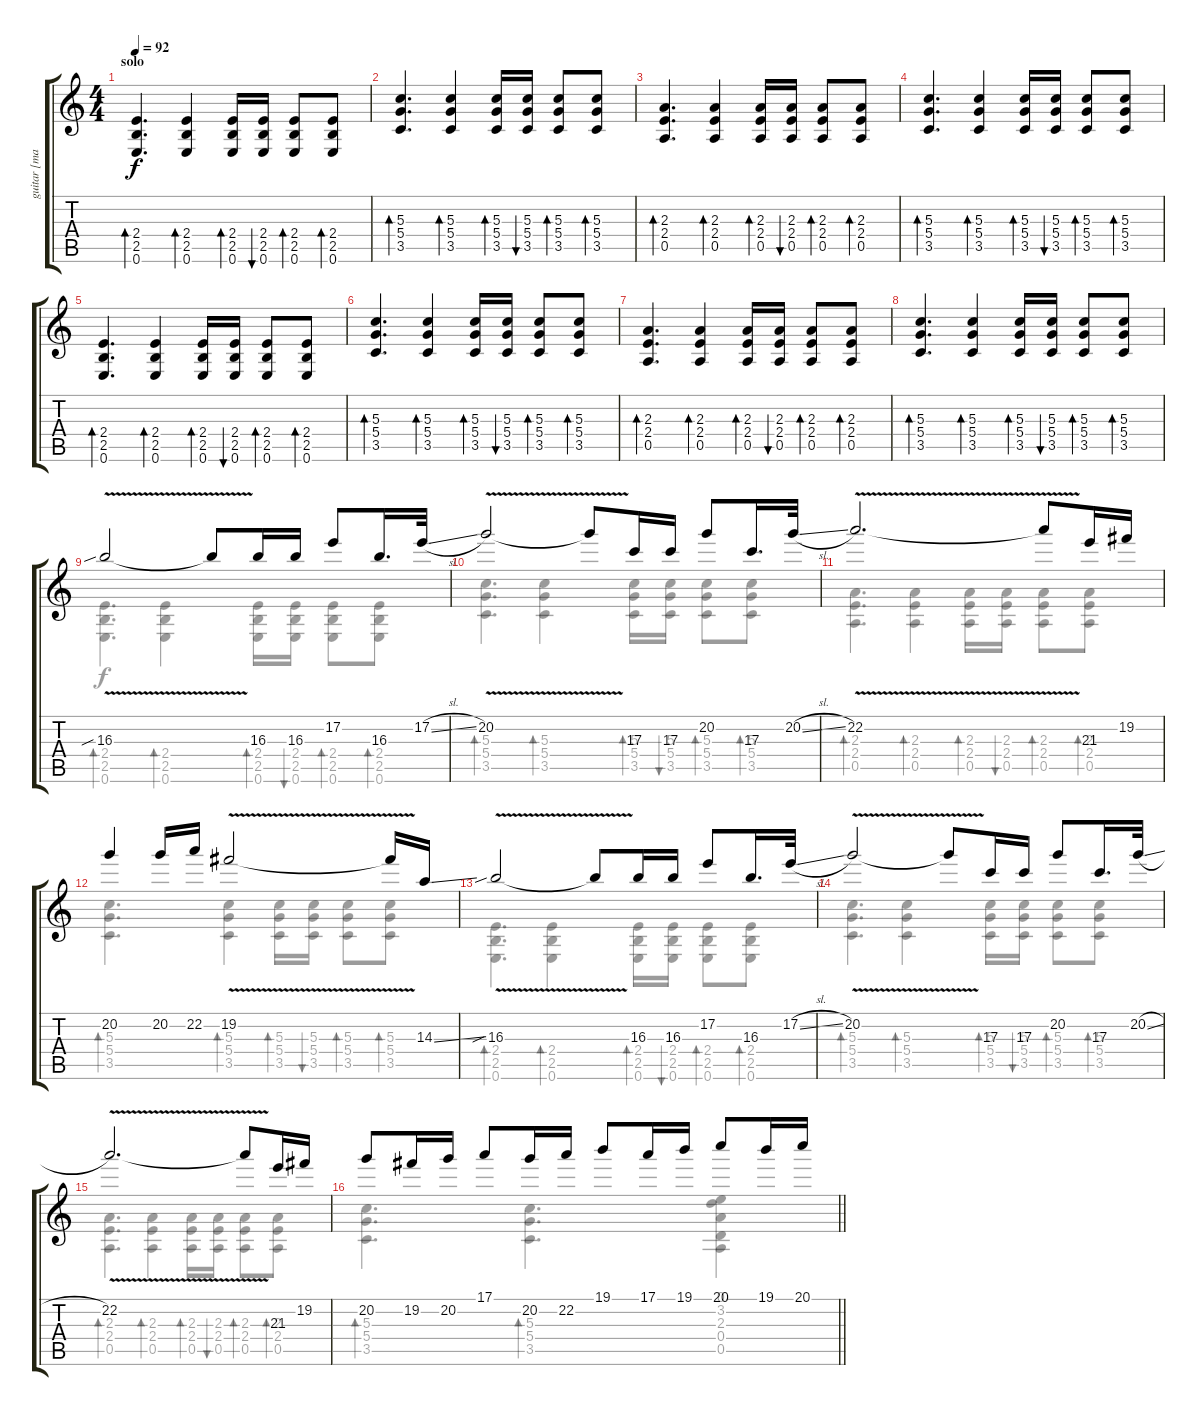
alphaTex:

\track ("guitar [maneki]" "guitar [ma") {instrument distortionguitar}
\staff {score tabs}
\tuning (E4 B3 G3 D3 A2 E2) {hide}
\voice
\ts (4 4)
\section ("" "solo")
\tempo 92
\clef g2
\ks c
(2.4 2.5 0.6).4{d bd 60 dy f} (2.4 2.5 0.6).4{bd 60} (2.4 2.5 0.6).16{bd 60} (2.4 2.5 0.6).16{bu 60} (2.4 2.5 0.6).8{bd 60} (2.4 2.5 0.6).8{bd 60} |
(5.3 5.4 3.5).4{d bd 60} (5.3 5.4 3.5).4{bd 60} (5.3 5.4 3.5).16{bd 60} (5.3 5.4 3.5).16{bu 60} (5.3 5.4 3.5).8{bd 60} (5.3 5.4 3.5).8{bd 60} |
(2.3 2.4 0.5).4{d bd 60} (2.3 2.4 0.5).4{bd 60} (2.3 2.4 0.5).16{bd 60} (2.3 2.4 0.5).16{bu 60} (2.3 2.4 0.5).8{bd 60} (2.3 2.4 0.5).8{bd 60} |
(5.3 5.4 3.5).4{d bd 60} (5.3 5.4 3.5).4{bd 60} (5.3 5.4 3.5).16{bd 60} (5.3 5.4 3.5).16{bu 60} (5.3 5.4 3.5).8{bd 60} (5.3 5.4 3.5).8{bd 60} |
(2.4 2.5 0.6).4{d bd 60} (2.4 2.5 0.6).4{bd 60} (2.4 2.5 0.6).16{bd 60} (2.4 2.5 0.6).16{bu 60} (2.4 2.5 0.6).8{bd 60} (2.4 2.5 0.6).8{bd 60} |
(5.3 5.4 3.5).4{d bd 60} (5.3 5.4 3.5).4{bd 60} (5.3 5.4 3.5).16{bd 60} (5.3 5.4 3.5).16{bu 60} (5.3 5.4 3.5).8{bd 60} (5.3 5.4 3.5).8{bd 60} |
(2.3 2.4 0.5).4{d bd 60} (2.3 2.4 0.5).4{bd 60} (2.3 2.4 0.5).16{bd 60} (2.3 2.4 0.5).16{bu 60} (2.3 2.4 0.5).8{bd 60} (2.3 2.4 0.5).8{bd 60} |
(5.3 5.4 3.5).4{d bd 60} (5.3 5.4 3.5).4{bd 60} (5.3 5.4 3.5).16{bd 60} (5.3 5.4 3.5).16{bu 60} (5.3 5.4 3.5).8{bd 60} (5.3 5.4 3.5).8{bd 60} |
16.3{v sib}.2 16.3{t}.8 16.3.16 16.3.16 17.2.8 16.3.16{d} 17.2{sl}.32 |
20.2{v}.2 20.2{t}.8 17.3.16 17.3.16 20.2.8 17.3.16{d} 20.2{sl}.32 |
22.2{v}.2{d} 22.2{t}.8 21.3.16 19.2.16 |
20.2.4 20.2.16 22.2.16 19.2{v}.2 19.2{t}.16 14.3{ss}.16 |
16.3{v sib}.2 16.3{t}.8 16.3.16 16.3.16 17.2.8 16.3.16{d} 17.2{sl}.32 |
20.2{v}.2 20.2{t}.8 17.3.16 17.3.16 20.2.8 17.3.16{d} 20.2{sl}.32 |
22.2{v}.2{d} 22.2{t}.8 21.3.16 19.2.16 |
\barLineRight lightlight
20.2.8 19.2.16 20.2.16 17.1.8 20.2.16 22.2.16 19.1.8 17.1.16 19.1.16 20.1.8 19.1.16 20.1.16
\voice
\clef g2
\ottava regular
\simile none
\ks c
|
|
|
|
|
|
|
|
(2.4 2.5 0.6).4{d bd 60} (2.4 2.5 0.6).4{bd 60} (2.4 2.5 0.6).16{bd 60} (2.4 2.5 0.6).16{bu 60} (2.4 2.5 0.6).8{bd 60} (2.4 2.5 0.6).8{bd 60} |
(5.3 5.4 3.5).4{d bd 60} (5.3 5.4 3.5).4{bd 60} (5.3 5.4 3.5).16{bd 60} (5.3 5.4 3.5).16{bu 60} (5.3 5.4 3.5).8{bd 60} (5.3 5.4 3.5).8{bd 60} |
(2.3 2.4 0.5).4{d bd 60} (2.3 2.4 0.5).4{bd 60} (2.3 2.4 0.5).16{bd 60} (2.3 2.4 0.5).16{bu 60} (2.3 2.4 0.5).8{bd 60} (2.3 2.4 0.5).8{bd 60} |
(5.3 5.4 3.5).4{d bd 60} (5.3 5.4 3.5).4{bd 60} (5.3 5.4 3.5).16{bd 60} (5.3 5.4 3.5).16{bu 60} (5.3 5.4 3.5).8{bd 60} (5.3 5.4 3.5).8{bd 60} |
(2.4 2.5 0.6).4{d bd 60} (2.4 2.5 0.6).4{bd 60} (2.4 2.5 0.6).16{bd 60} (2.4 2.5 0.6).16{bu 60} (2.4 2.5 0.6).8{bd 60} (2.4 2.5 0.6).8{bd 60} |
(5.3 5.4 3.5).4{d bd 60} (5.3 5.4 3.5).4{bd 60} (5.3 5.4 3.5).16{bd 60} (5.3 5.4 3.5).16{bu 60} (5.3 5.4 3.5).8{bd 60} (5.3 5.4 3.5).8{bd 60} |
(2.3 2.4 0.5).4{d bd 60} (2.3 2.4 0.5).4{bd 60} (2.3 2.4 0.5).16{bd 60} (2.3 2.4 0.5).16{bu 60} (2.3 2.4 0.5).8{bd 60} (2.3 2.4 0.5).8{bd 60} |
\barLineRight lightlight
(5.3 5.4 3.5).4{d bd 60} (5.3 5.4 3.5).4{d bd 60} (0.1 3.2 2.3 0.4 0.5).4
